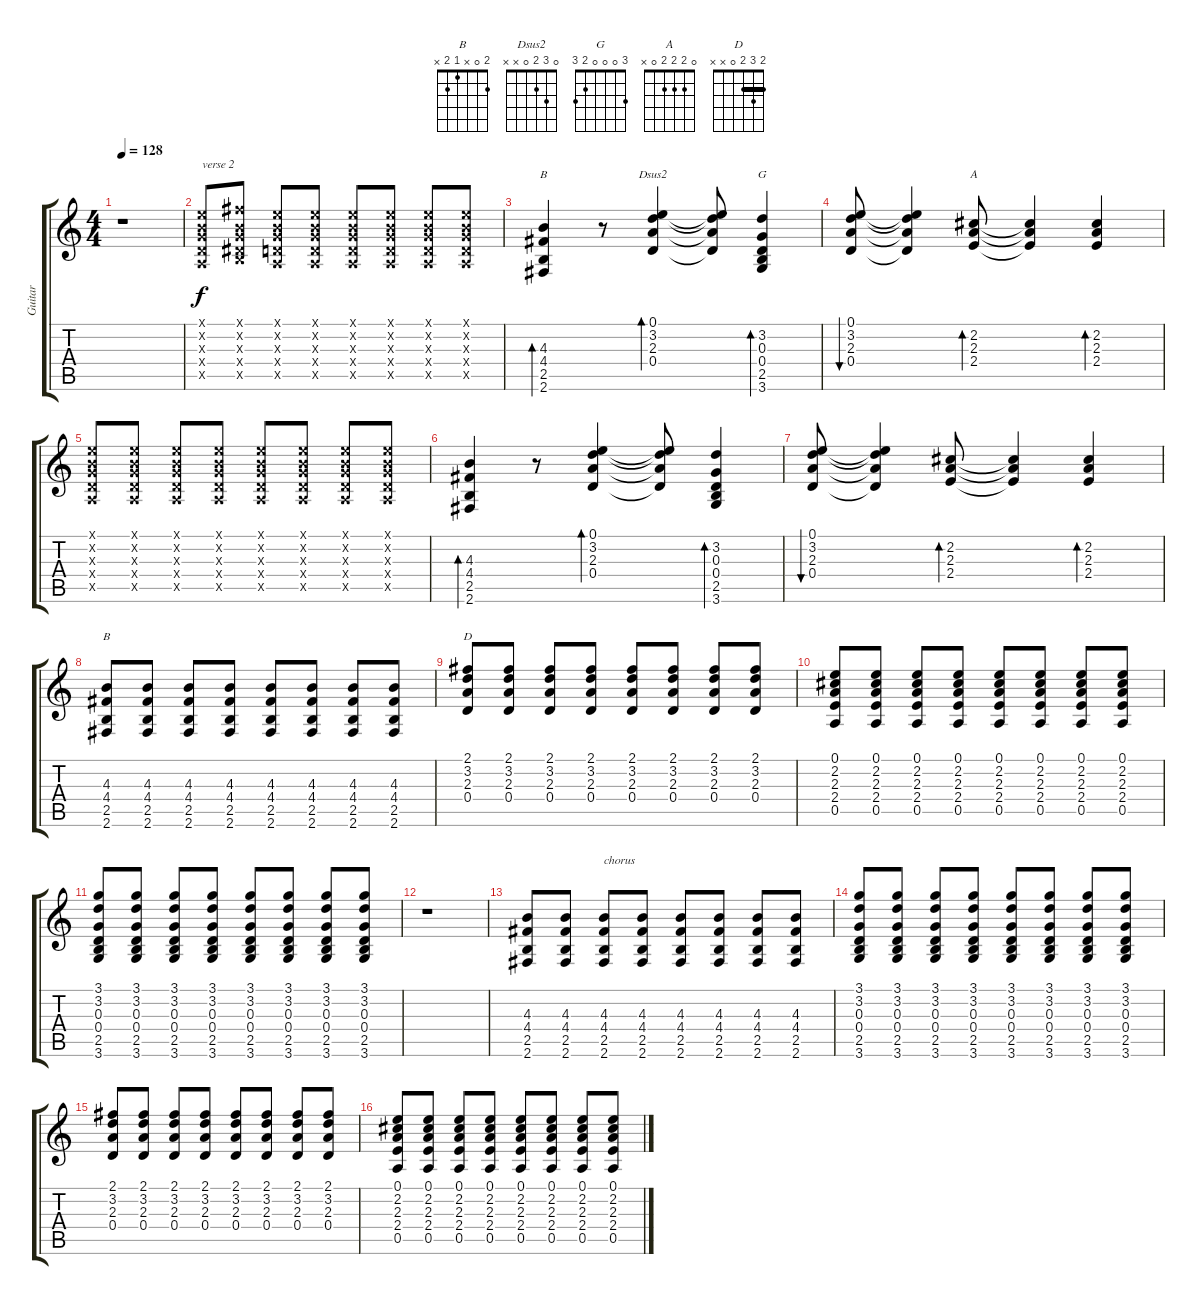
\track ("Guitar" "Guitar") {instrument overdrivenguitar}
\staff {score tabs}
\tuning (E4 B3 G3 D3 A2 E2) {hide}
\chord ("B" 2 4 4 4 2 x) {barre 2}
\chord ("Dsus2" 0 3 2 0 x x)
\chord ("G" 3 0 0 0 2 3)
\chord ("A" 0 2 2 2 0 x)
\chord ("B" 2 0 x 1 2 x)
\chord ("D" 2 3 2 0 x x) {barre 2}
\ts (4 4)
\tempo 128
\clef g2
\ks c
r.1{dy f} |
(0.1{x} 0.2{x} 0.3{x} 0.4{x} 0.5{x}).8{txt "verse 2"} (2.1{x} 0.2{x} 0.3{x} 1.4{x} 2.5{x}).8 (0.1{x} 0.2{x} 0.3{x} 0.4{x} 0.5{x}).8 (0.1{x} 0.2{x} 0.3{x} 0.4{x} 0.5{x}).8 (0.1{x} 0.2{x} 0.3{x} 0.4{x} 0.5{x}).8 (0.1{x} 0.2{x} 0.3{x} 0.4{x} 0.5{x}).8 (0.1{x} 0.2{x} 0.3{x} 0.4{x} 0.5{x}).8 (0.1{x} 0.2{x} 0.3{x} 0.4{x} 0.5{x}).8 |
(4.3 4.4 2.5 2.6).4{bd 60 ch "B"} r.8 (0.1 3.2 2.3 0.4).4{bd 60 ch "Dsus2"} (0.1{t} 3.2{t} 2.3{t} 0.4{t}).8 (3.2 0.3 0.4 2.5 3.6).4{bd 60 ch "G"} |
(0.1 3.2 2.3 0.4).8{bu 60} (0.1{t} 3.2{t} 2.3{t} 0.4{t}).4 (2.2 2.3 2.4).8{bd 60 ch "A"} (2.2{t} 2.3{t} 2.4{t}).4 (2.2 2.3 2.4).4{bd 60} |
(0.1{x} 0.2{x} 0.3{x} 0.4{x} 0.5{x}).8 (0.1{x} 0.2{x} 0.3{x} 0.4{x} 0.5{x}).8 (0.1{x} 0.2{x} 0.3{x} 0.4{x} 0.5{x}).8 (0.1{x} 0.2{x} 0.3{x} 0.4{x} 0.5{x}).8 (0.1{x} 0.2{x} 0.3{x} 0.4{x} 0.5{x}).8 (0.1{x} 0.2{x} 0.3{x} 0.4{x} 0.5{x}).8 (0.1{x} 0.2{x} 0.3{x} 0.4{x} 0.5{x}).8 (0.1{x} 0.2{x} 0.3{x} 0.4{x} 0.5{x}).8 |
(4.3 4.4 2.5 2.6).4{bd 60} r.8 (0.1 3.2 2.3 0.4).4{bd 60} (0.1{t} 3.2{t} 2.3{t} 0.4{t}).8 (3.2 0.3 0.4 2.5 3.6).4{bd 60} |
(0.1 3.2 2.3 0.4).8{bu 60} (0.1{t} 3.2{t} 2.3{t} 0.4{t}).4 (2.2 2.3 2.4).8{bd 60} (2.2{t} 2.3{t} 2.4{t}).4 (2.2 2.3 2.4).4{bd 60} |
(4.3 4.4 2.5 2.6).8{ch "B"} (4.3 4.4 2.5 2.6).8 (4.3 4.4 2.5 2.6).8 (4.3 4.4 2.5 2.6).8 (4.3 4.4 2.5 2.6).8 (4.3 4.4 2.5 2.6).8 (4.3 4.4 2.5 2.6).8 (4.3 4.4 2.5 2.6).8 |
(2.1 3.2 2.3 0.4).8{ch "D"} (2.1 3.2 2.3 0.4).8 (2.1 3.2 2.3 0.4).8 (2.1 3.2 2.3 0.4).8 (2.1 3.2 2.3 0.4).8 (2.1 3.2 2.3 0.4).8 (2.1 3.2 2.3 0.4).8 (2.1 3.2 2.3 0.4).8 |
(0.1 2.2 2.3 2.4 0.5).8 (0.1 2.2 2.3 2.4 0.5).8 (0.1 2.2 2.3 2.4 0.5).8 (0.1 2.2 2.3 2.4 0.5).8 (0.1 2.2 2.3 2.4 0.5).8 (0.1 2.2 2.3 2.4 0.5).8 (0.1 2.2 2.3 2.4 0.5).8 (0.1 2.2 2.3 2.4 0.5).8 |
(3.1 3.2 0.3 0.4 2.5 3.6).8 (3.1 3.2 0.3 0.4 2.5 3.6).8 (3.1 3.2 0.3 0.4 2.5 3.6).8 (3.1 3.2 0.3 0.4 2.5 3.6).8 (3.1 3.2 0.3 0.4 2.5 3.6).8 (3.1 3.2 0.3 0.4 2.5 3.6).8 (3.1 3.2 0.3 0.4 2.5 3.6).8 (3.1 3.2 0.3 0.4 2.5 3.6).8 |
r.1 |
(4.3 4.4 2.5 2.6).8 (4.3 4.4 2.5 2.6).8 (4.3 4.4 2.5 2.6).8{txt "chorus"} (4.3 4.4 2.5 2.6).8 (4.3 4.4 2.5 2.6).8 (4.3 4.4 2.5 2.6).8 (4.3 4.4 2.5 2.6).8 (4.3 4.4 2.5 2.6).8 |
(3.1 3.2 0.3 0.4 2.5 3.6).8 (3.1 3.2 0.3 0.4 2.5 3.6).8 (3.1 3.2 0.3 0.4 2.5 3.6).8 (3.1 3.2 0.3 0.4 2.5 3.6).8 (3.1 3.2 0.3 0.4 2.5 3.6).8 (3.1 3.2 0.3 0.4 2.5 3.6).8 (3.1 3.2 0.3 0.4 2.5 3.6).8 (3.1 3.2 0.3 0.4 2.5 3.6).8 |
(2.1 3.2 2.3 0.4).8 (2.1 3.2 2.3 0.4).8 (2.1 3.2 2.3 0.4).8 (2.1 3.2 2.3 0.4).8 (2.1 3.2 2.3 0.4).8 (2.1 3.2 2.3 0.4).8 (2.1 3.2 2.3 0.4).8 (2.1 3.2 2.3 0.4).8 |
(0.1 2.2 2.3 2.4 0.5).8 (0.1 2.2 2.3 2.4 0.5).8 (0.1 2.2 2.3 2.4 0.5).8 (0.1 2.2 2.3 2.4 0.5).8 (0.1 2.2 2.3 2.4 0.5).8 (0.1 2.2 2.3 2.4 0.5).8 (0.1 2.2 2.3 2.4 0.5).8 (0.1 2.2 2.3 2.4 0.5).8
